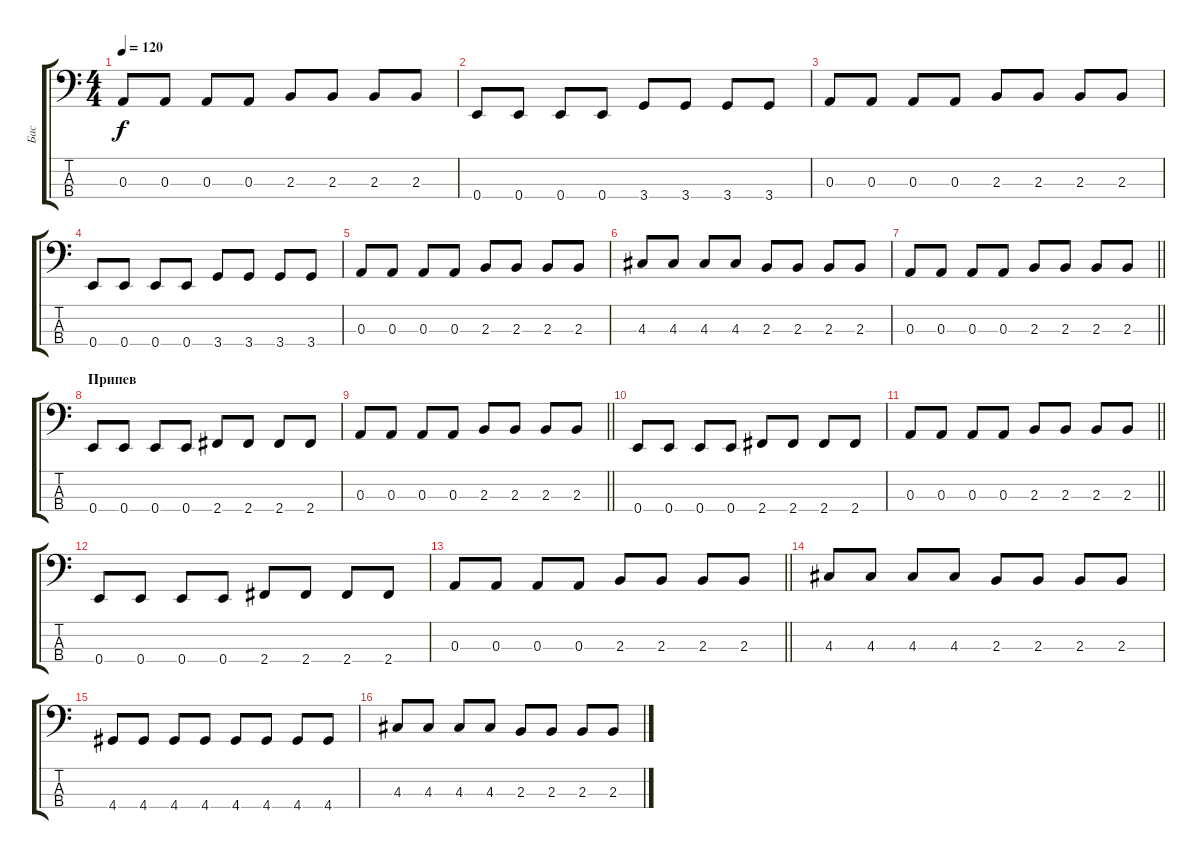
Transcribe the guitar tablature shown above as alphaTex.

\track ("Бас" "Бас") {instrument electricbassfinger}
\staff {score tabs}
\tuning (G2 D2 A1 E1) {hide}
\ts (4 4)
\tempo 120
\clef f4
\ks c
0.3.8{dy f} 0.3.8 0.3.8 0.3.8 2.3.8 2.3.8 2.3.8 2.3.8 |
0.4.8 0.4.8 0.4.8 0.4.8 3.4.8 3.4.8 3.4.8 3.4.8 |
0.3.8 0.3.8 0.3.8 0.3.8 2.3.8 2.3.8 2.3.8 2.3.8 |
0.4.8 0.4.8 0.4.8 0.4.8 3.4.8 3.4.8 3.4.8 3.4.8 |
0.3.8 0.3.8 0.3.8 0.3.8 2.3.8 2.3.8 2.3.8 2.3.8 |
4.3.8 4.3.8 4.3.8 4.3.8 2.3.8 2.3.8 2.3.8 2.3.8 |
\barLineRight lightlight
0.3.8 0.3.8 0.3.8 0.3.8 2.3.8 2.3.8 2.3.8 2.3.8 |
\section ("" "Припев")
0.4.8 0.4.8 0.4.8 0.4.8 2.4.8 2.4.8 2.4.8 2.4.8 |
\barLineRight lightlight
0.3.8 0.3.8 0.3.8 0.3.8 2.3.8 2.3.8 2.3.8 2.3.8 |
0.4.8 0.4.8 0.4.8 0.4.8 2.4.8 2.4.8 2.4.8 2.4.8 |
\barLineRight lightlight
0.3.8 0.3.8 0.3.8 0.3.8 2.3.8 2.3.8 2.3.8 2.3.8 |
0.4.8 0.4.8 0.4.8 0.4.8 2.4.8 2.4.8 2.4.8 2.4.8 |
\barLineRight lightlight
0.3.8 0.3.8 0.3.8 0.3.8 2.3.8 2.3.8 2.3.8 2.3.8 |
4.3.8 4.3.8 4.3.8 4.3.8 2.3.8 2.3.8 2.3.8 2.3.8 |
4.4.8 4.4.8 4.4.8 4.4.8 4.4.8 4.4.8 4.4.8 4.4.8 |
4.3.8 4.3.8 4.3.8 4.3.8 2.3.8 2.3.8 2.3.8 2.3.8
